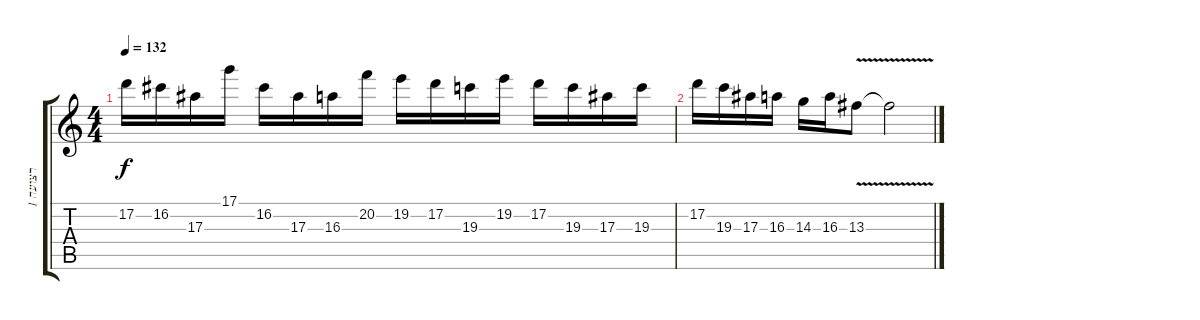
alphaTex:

\track ("רצועה 1" "רצועה 1") {instrument distortionguitar}
\staff {score tabs}
\tuning (D4 A3 F3 C3 G2 D2) {hide}
\ts (4 4)
\tempo 132
\clef g2
\ks c
17.2.16{dy f} 16.2.16 17.3.16 17.1.16 16.2.16 17.3.16 16.3.16 20.2.16 19.2.16 17.2.16 19.3.16 19.2.16 17.2.16 19.3.16 17.3.16 19.3.16 |
17.2.16 19.3.16 17.3.16 16.3.16 14.3.16 16.3.16 13.3{v}.8 13.3{t}.2
